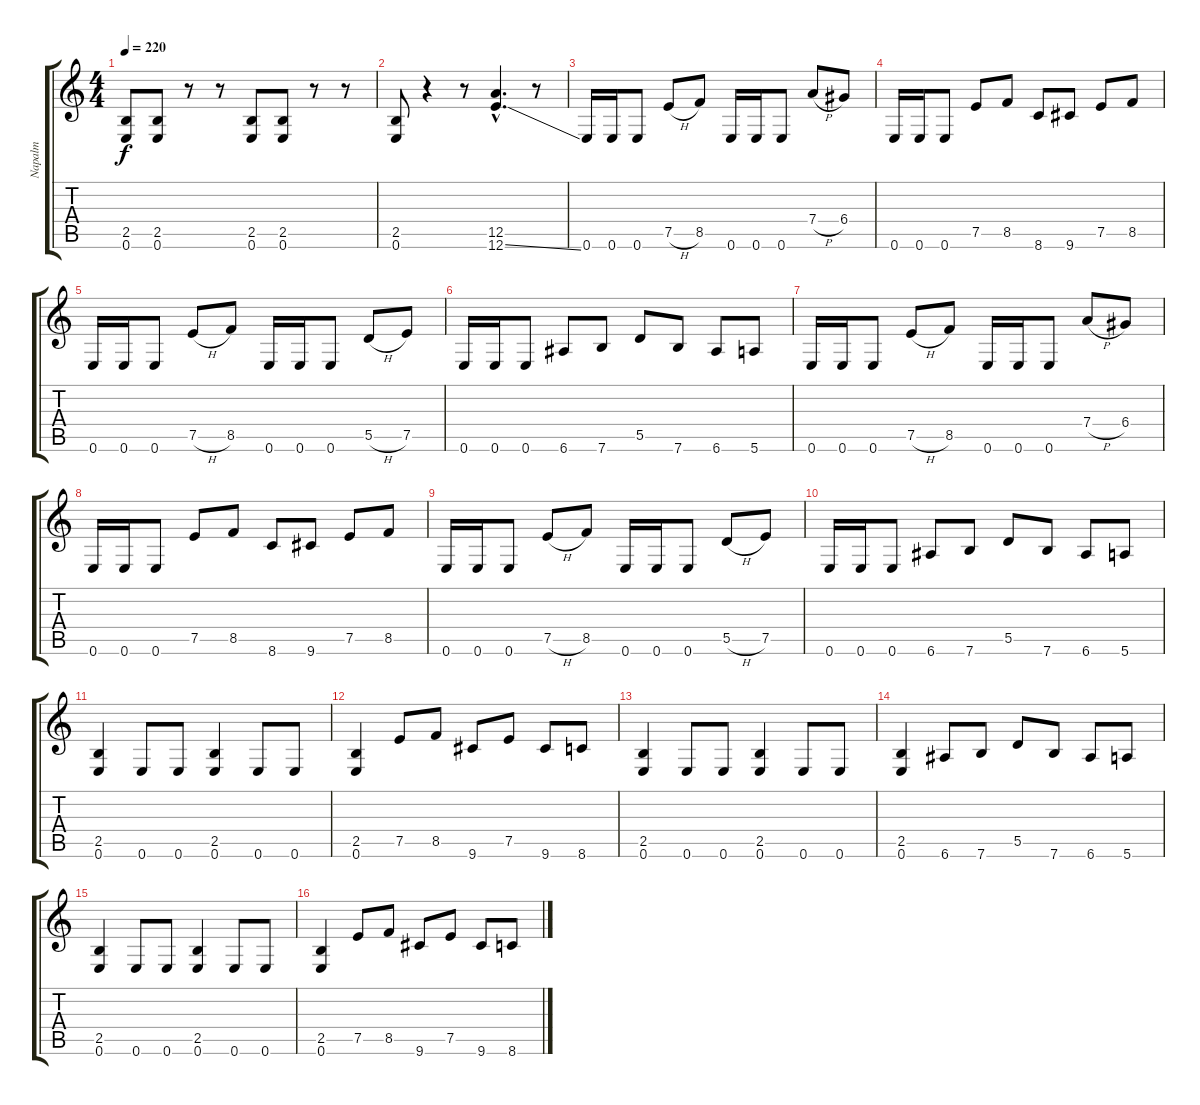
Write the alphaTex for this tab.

\track ("Napalm" "Napalm") {instrument distortionguitar}
\staff {score tabs}
\tuning (E4 B3 G3 D3 A2 E2) {hide}
\ts (4 4)
\tempo 220
\clef g2
\ks c
(2.5 0.6).8{dy f instrument distortionguitar} (2.5 0.6).8 r.8 r.8 (2.5 0.6).8 (2.5 0.6).8 r.8 r.8 |
(2.5 0.6).8 r.4 r.8 (12.5{hac} 12.6{ss hac}).4{d} r.8 |
0.6.16 0.6.16 0.6.8 7.5{h}.8 8.5.8 0.6.16 0.6.16 0.6.8 7.4{h}.8 6.4.8 |
0.6.16 0.6.16 0.6.8 7.5.8 8.5.8 8.6.8 9.6.8 7.5.8 8.5.8 |
0.6.16 0.6.16 0.6.8 7.5{h}.8 8.5.8 0.6.16 0.6.16 0.6.8 5.5{h}.8 7.5.8 |
0.6.16 0.6.16 0.6.8 6.6.8 7.6.8 5.5.8 7.6.8 6.6.8 5.6.8 |
0.6.16 0.6.16 0.6.8 7.5{h}.8 8.5.8 0.6.16 0.6.16 0.6.8 7.4{h}.8 6.4.8 |
0.6.16 0.6.16 0.6.8 7.5.8 8.5.8 8.6.8 9.6.8 7.5.8 8.5.8 |
0.6.16 0.6.16 0.6.8 7.5{h}.8 8.5.8 0.6.16 0.6.16 0.6.8 5.5{h}.8 7.5.8 |
0.6.16 0.6.16 0.6.8 6.6.8 7.6.8 5.5.8 7.6.8 6.6.8 5.6.8 |
(2.5 0.6).4 0.6.8 0.6.8 (2.5 0.6).4 0.6.8 0.6.8 |
(2.5 0.6).4 7.5.8 8.5.8 9.6.8 7.5.8 9.6.8 8.6.8 |
(2.5 0.6).4 0.6.8 0.6.8 (2.5 0.6).4 0.6.8 0.6.8 |
(2.5 0.6).4 6.6.8 7.6.8 5.5.8 7.6.8 6.6.8 5.6.8 |
(2.5 0.6).4 0.6.8 0.6.8 (2.5 0.6).4 0.6.8 0.6.8 |
(2.5 0.6).4 7.5.8 8.5.8 9.6.8 7.5.8 9.6.8 8.6.8
